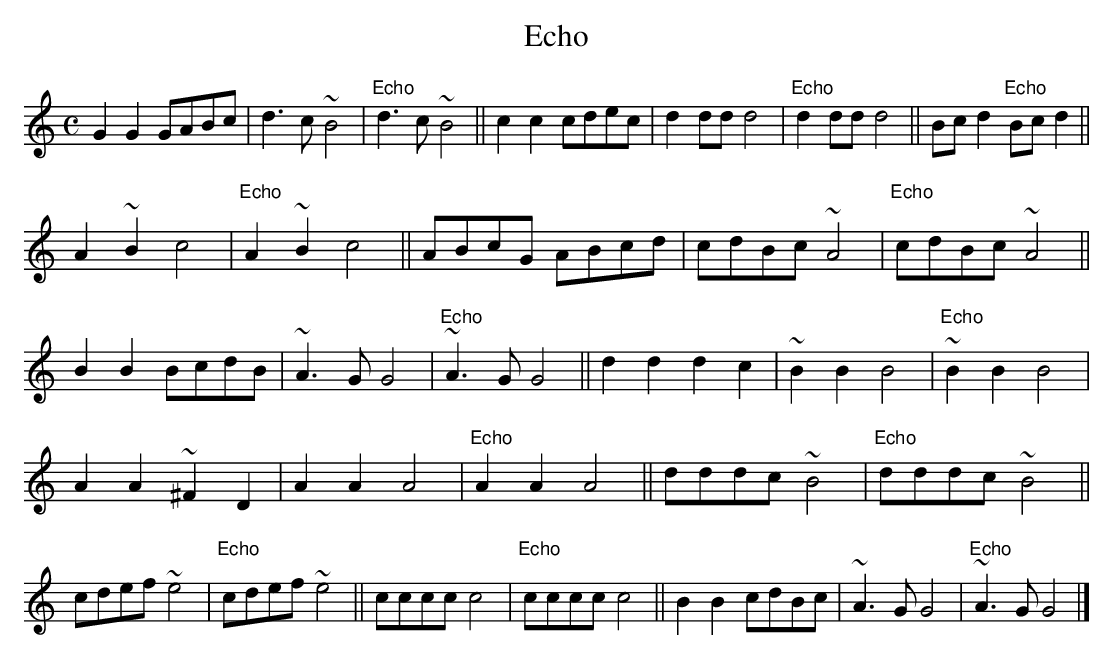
X:1
T:Echo
M:C
K:Gmix
G2G2GABc|d3c~B4|"Echo"d3c~B4||c2c2cdec|d2ddd4|"Echo"d2ddd4||Bcd2"Echo"Bcd2||
A2~B2c4|"Echo"A2~B2c4||ABcG ABcd|cdBc~A4|"Echo"cdBc~A4||
B2B2BcdB|~A3GG4|"Echo"~A3GG4||d2d2d2c2|~B2B2B4|"Echo"~B2B2B4|
A2A2~^F2D2|A2A2A4|"Echo"A2A2A4||dddc~B4|"Echo"dddc~B4||
cdef~e4|"Echo"cdef~e4||ccccc4|"Echo"ccccc4||B2B2cdBc|~A3GG4|"Echo"~A3GG4|]
